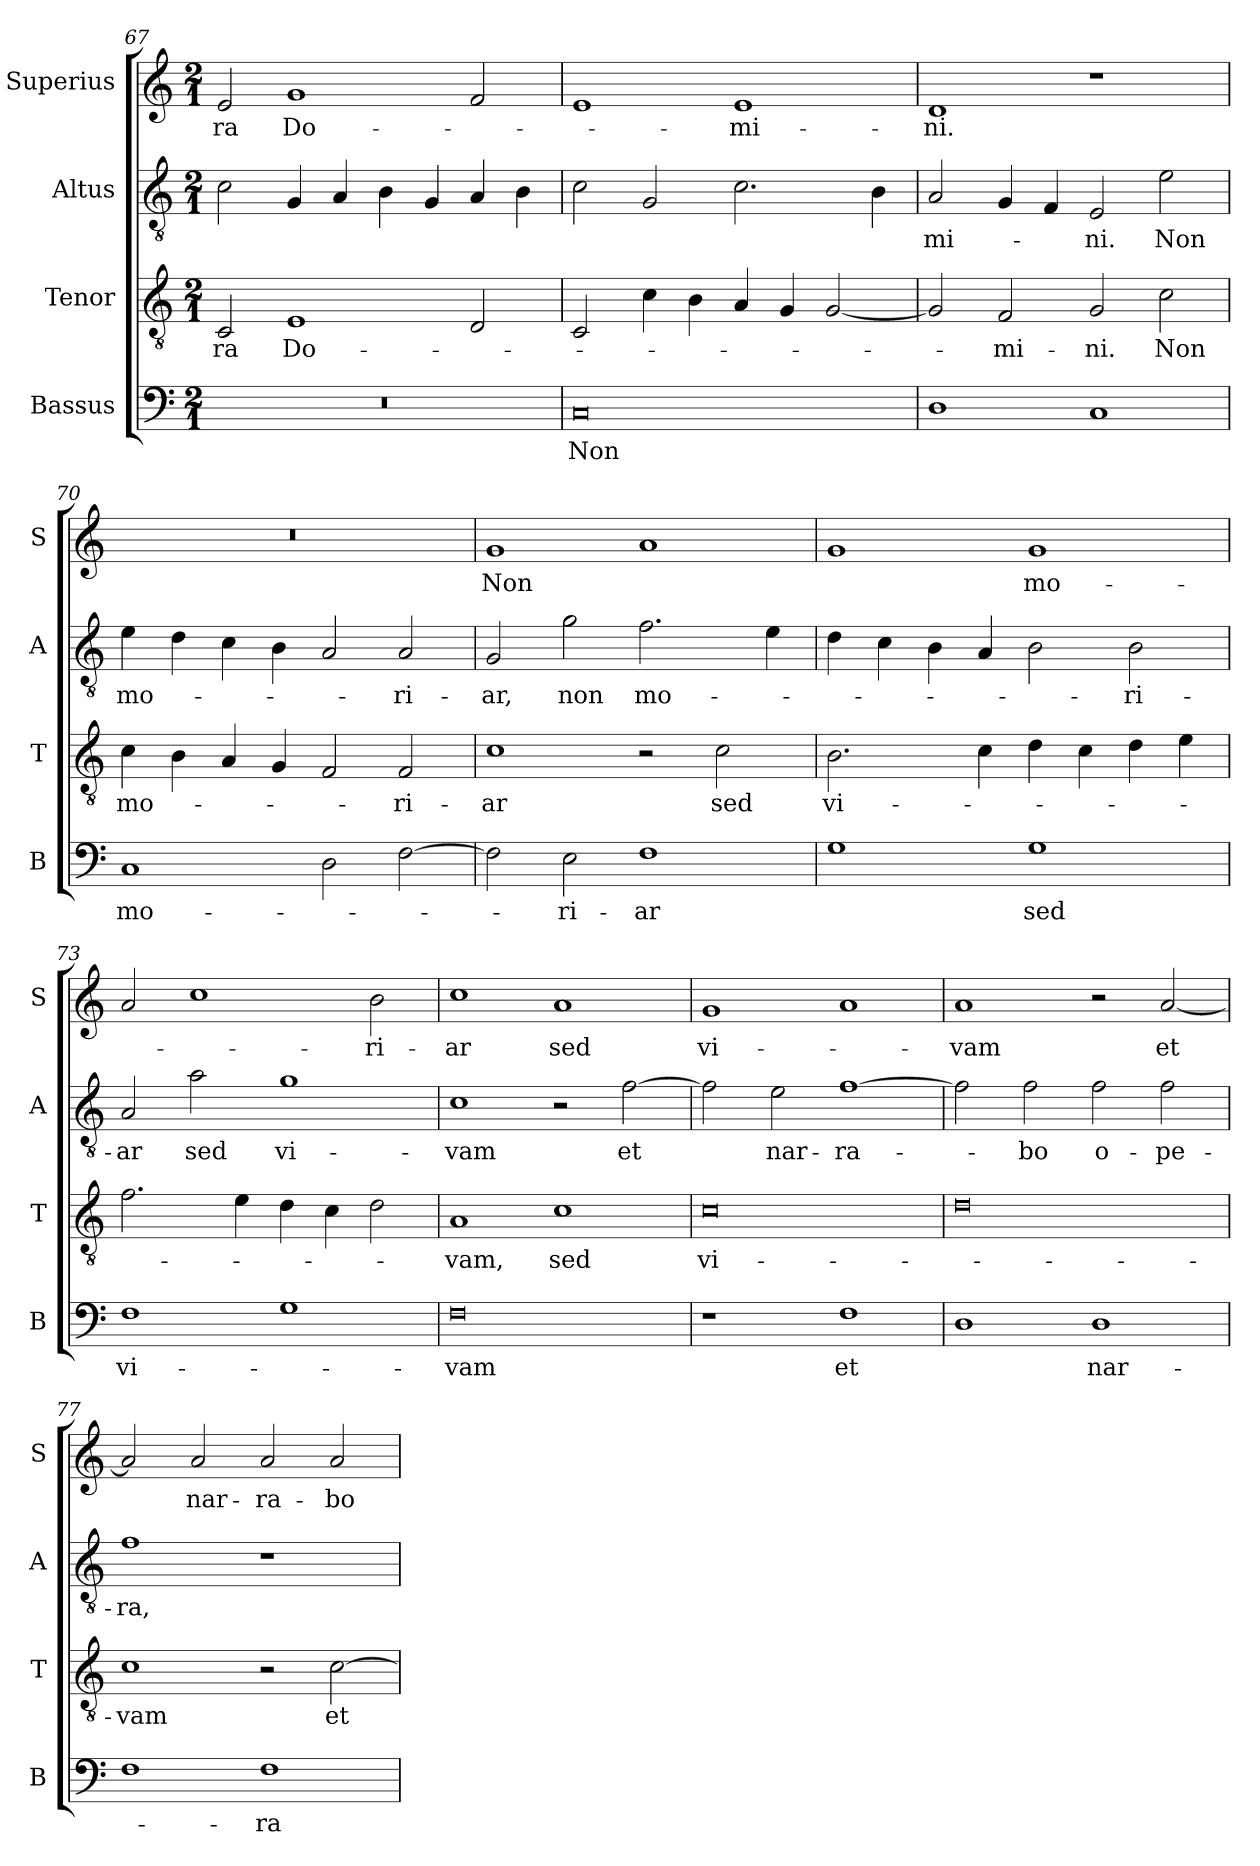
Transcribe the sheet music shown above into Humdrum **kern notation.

**kern	**text	**kern	**text	**kern	**text	**kern	**text
*part4	*part4	*part3	*part3	*part2	*part2	*part1	*part1
*staff4	*staff4	*staff3	*staff3	*staff2	*staff2	*staff1	*staff1
*I"Bassus	*	*I"Tenor	*	*I"Altus	*	*I"Superius	*
*I'B	*	*I'T	*	*I'A	*	*I'S	*
*clefF4	*	*clefGv2	*	*clefGv2	*	*clefG2	*
*k[]	*	*k[]	*	*k[]	*	*k[]	*
*M2/1	*	*M2/1	*	*M2/1	*	*M2/1	*
=67	=67	=67	=67	=67	=67	=67	=67
0r	.	2C	-ra	2c	.	2e	-ra
.	.	1E	Do-	4G	.	1g	Do-
.	.	.	.	4A	.	.	.
.	.	.	.	4B	.	.	.
.	.	.	.	4G	.	.	.
.	.	2D	.	4A	.	2f	.
.	.	.	.	4B	.	.	.
=68	=68	=68	=68	=68	=68	=68	=68
0C	Non	2C	.	2c	.	1e	.
.	.	4c	.	2G	.	.	.
.	.	4B	.	.	.	.	.
.	.	4A	.	2.c	.	1e	-mi-
.	.	4G	.	.	.	.	.
.	.	[2G	.	.	.	.	.
.	.	.	.	4B	.	.	.
=69	=69	=69	=69	=69	=69	=69	=69
1D	.	2G]	.	2A	-mi-	1d	-ni.
.	.	2F	-mi-	4G	.	.	.
.	.	.	.	4F	.	.	.
1C	.	2G	-ni.	2E	-ni.	1r	.
.	.	2c	Non	2e	Non	.	.
=70	=70	=70	=70	=70	=70	=70	=70
1C	mo-	4c	mo-	4e	mo-	0r	.
.	.	4B	.	4d	.	.	.
.	.	4A	.	4c	.	.	.
.	.	4G	.	4B	.	.	.
2D	.	2F	.	2A	.	.	.
[2F	.	2F	-ri-	2A	-ri-	.	.
=71	=71	=71	=71	=71	=71	=71	=71
2F]	.	1c	-ar	2G	-ar,	1g	Non
2E	-ri-	.	.	2g	non	.	.
1F	-ar	2r	.	2.f	mo-	1a	.
.	.	2c	sed	.	.	.	.
.	.	.	.	4e	.	.	.
=72	=72	=72	=72	=72	=72	=72	=72
1G	.	2.B	vi-	4d	.	1g	.
.	.	.	.	4c	.	.	.
.	.	.	.	4B	.	.	.
.	.	4c	.	4A	.	.	.
1G	sed	4d	.	2B	.	1g	mo-
.	.	4c	.	.	.	.	.
.	.	4d	.	2B	-ri-	.	.
.	.	4e	.	.	.	.	.
=73	=73	=73	=73	=73	=73	=73	=73
1F	vi-	2.f	.	2A	-ar	2a	.
.	.	.	.	2a	sed	1cc	.
.	.	4e	.	.	.	.	.
1G	.	4d	.	1g	vi-	.	.
.	.	4c	.	.	.	.	.
.	.	2d	.	.	.	2b	-ri-
=74	=74	=74	=74	=74	=74	=74	=74
0F	-vam	1A	-vam,	1c	-vam	1cc	-ar
.	.	1c	sed	2r	.	1a	sed
.	.	.	.	[2f	et	.	.
=75	=75	=75	=75	=75	=75	=75	=75
1r	.	0c	vi-	2f]	.	1g	vi-
.	.	.	.	2e	nar-	.	.
1F	et	.	.	[1f	-ra-	1a	.
=76	=76	=76	=76	=76	=76	=76	=76
1D	.	0d	.	2f]	.	1a	-vam
.	.	.	.	2f	-bo	.	.
1D	nar-	.	.	2f	o-	2r	.
.	.	.	.	2f	-pe-	[2a	et
=77	=77	=77	=77	=77	=77	=77	=77
1F	.	1c	-vam	1f	-ra,	2a]	.
.	.	.	.	.	.	2a	nar-
1F	-ra-	2r	.	1r	.	2a	-ra-
.	.	[2c	et	.	.	2a	-bo
=	=	=	=	=	=	=	=
*-	*-	*-	*-	*-	*-	*-	*-
